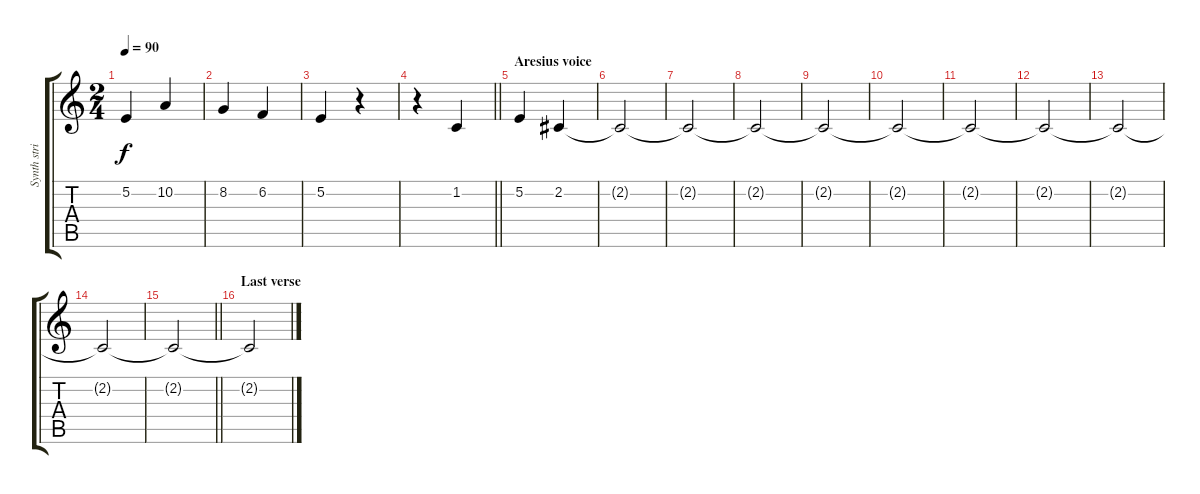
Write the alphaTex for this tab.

\track ("Synth string" "Synth stri") {instrument synthstrings1}
\staff {score tabs}
\tuning (E4 B3 G3 D3 A2 E2) {hide}
\ts (2 4)
\tempo 90
\clef g2
\ks c
5.2.4{dy f} 10.2.4 |
8.2.4 6.2.4 |
5.2.4 r.4 |
\barLineRight lightlight
r.4 1.2.4 |
\section ("" "Aresius voice")
5.2.4 2.2.4 |
2.2{t}.2 |
2.2{t}.2 |
2.2{t}.2 |
2.2{t}.2 |
2.2{t}.2 |
2.2{t}.2 |
2.2{t}.2 |
2.2{t}.2 |
2.2{t}.2 |
\barLineRight lightlight
2.2{t}.2 |
\section ("" "Last verse")
2.2{t}.2
